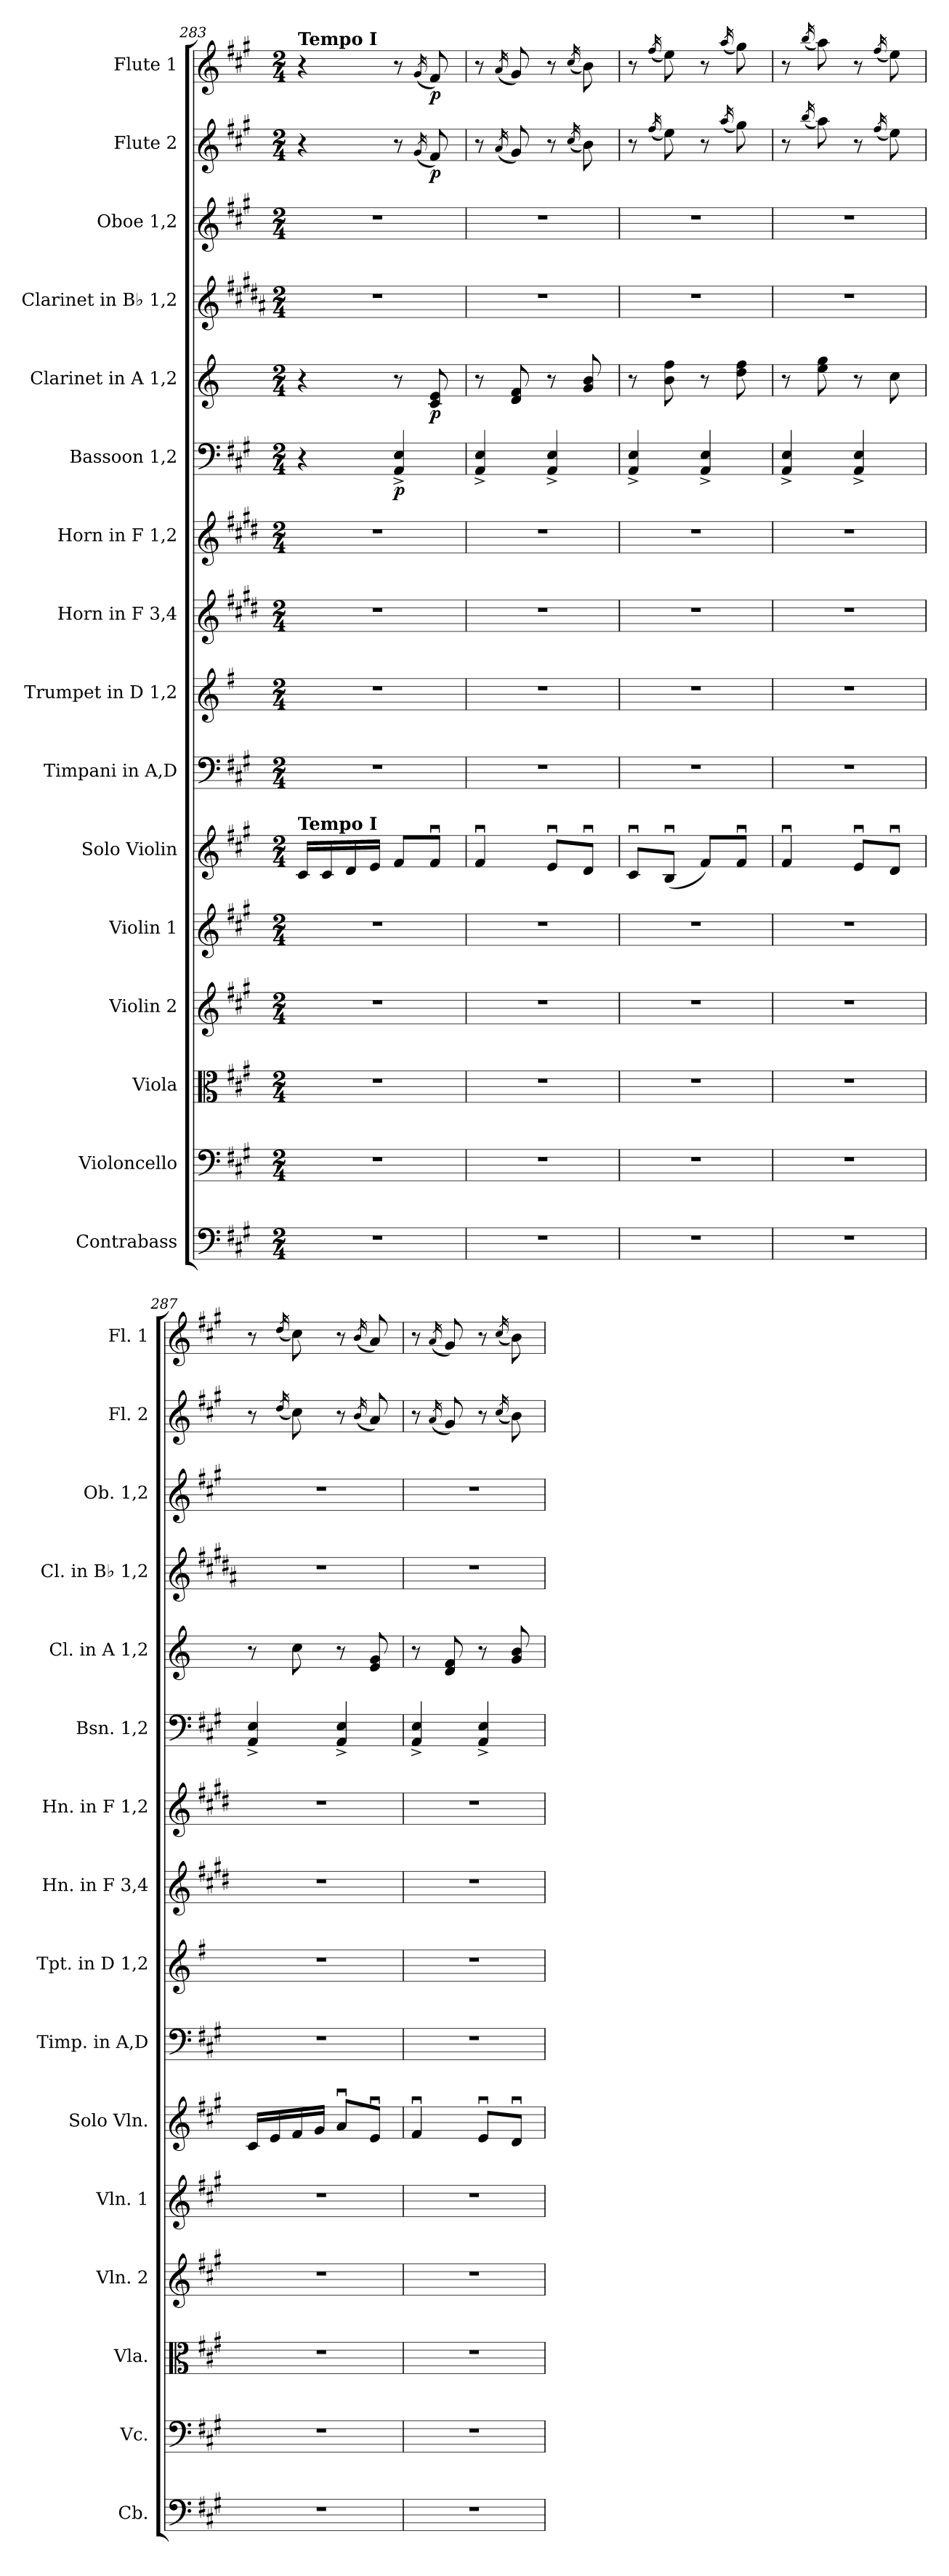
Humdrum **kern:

**kern	**kern	**kern	**kern	**kern	**kern	**kern	**kern	**kern	**kern	**kern	**dynam	**kern	**dynam	**kern	**kern	**kern	**dynam	**kern	**dynam
*part16	*part15	*part14	*part13	*part12	*part11	*part10	*part9	*part8	*part7	*part6	*part6	*part5	*part5	*part4	*part3	*part2	*part2	*part1	*part1
*staff16	*staff15	*staff14	*staff13	*staff12	*staff11	*staff10	*staff9	*staff8	*staff7	*staff6	*staff6	*staff5	*staff5	*staff4	*staff3	*staff2	*staff2	*staff1	*staff1
*I"Contrabass	*I"Violoncello	*I"Viola	*I"Violin 2	*I"Violin 1	*I"Solo Violin	*I"Timpani in A,D	*I"Trumpet in D 1,2	*I"Horn in F 3,4	*I"Horn in F 1,2	*I"Bassoon 1,2	*	*I"Clarinet in A 1,2	*	*I"Clarinet in B♭ 1,2	*I"Oboe 1,2	*I"Flute 2	*	*I"Flute 1	*
*I'Cb.	*I'Vc.	*I'Vla.	*I'Vln. 2	*I'Vln. 1	*I'Solo Vln.	*I'Timp. in A,D	*I'Tpt. in D 1,2	*I'Hn. in F 3,4	*I'Hn. in F 1,2	*I'Bsn. 1,2	*	*I'Cl. in A 1,2	*	*I'Cl. in B♭ 1,2	*I'Ob. 1,2	*I'Fl. 2	*	*I'Fl. 1	*
*clefF4	*clefF4	*clefC3	*clefG2	*clefG2	*clefG2	*clefF4	*clefG2	*clefG2	*clefG2	*clefF4	*	*clefG2	*	*clefG2	*clefG2	*clefG2	*	*clefG2	*
*ITrd7c12	*	*	*	*	*	*	*ITrd-1c-2	*ITrd4c7	*ITrd4c7	*	*	*ITrd2c3	*	*ITrd1c2	*	*	*	*	*
*k[f#c#g#]	*k[f#c#g#]	*k[f#c#g#]	*k[f#c#g#]	*k[f#c#g#]	*k[f#c#g#]	*k[f#c#g#]	*k[f#c#g#]	*k[f#c#g#]	*k[f#c#g#]	*k[f#c#g#]	*	*k[f#c#g#]	*	*k[f#c#g#]	*k[f#c#g#]	*k[f#c#g#]	*	*k[f#c#g#]	*
*M2/4	*M2/4	*M2/4	*M2/4	*M2/4	*M2/4	*M2/4	*M2/4	*M2/4	*M2/4	*M2/4	*	*M2/4	*	*M2/4	*M2/4	*M2/4	*	*M2/4	*
=283	=283	=283	=283	=283	=283	=283	=283	=283	=283	=283	=283	=283	=283	=283	=283	=283	=283	=283	=283
!	!	!	!	!	!	!	!	!	!	!	!	!	!	!	!	!	!	!LO:TX:a:B:t=Tempo I	!
!	!	!	!	!	!LO:TX:a:B:t=Tempo I	!	!	!	!	!	!	!	!	!	!	!	!	!	!
2r	2r	2r	2r	2r	16c#/LL	2r	2r	2r	2r	4r	.	4r	.	2r	2r	4r	.	4r	.
.	.	.	.	.	16c#/	.	.	.	.	.	.	.	.	.	.	.	.	.	.
.	.	.	.	.	16d/	.	.	.	.	.	.	.	.	.	.	.	.	.	.
.	.	.	.	.	16e/JJ	.	.	.	.	.	.	.	.	.	.	.	.	.	.
!	!	!	!	!	!	!	!	!	!	!	!LO:DY:b	!	!	!	!	!	!	!	!
.	.	.	.	.	8f#/L	.	.	.	.	4AA/^ 4E/^	p	8r	.	.	.	8r	.	8r	.
.	.	.	.	.	.	.	.	.	.	.	.	.	.	.	.	(<16qg#/	.	(<16qg#/	.
!	!	!	!	!	!	!	!	!	!	!	!	!	!LO:DY:b	!	!	!	!LO:DY:b	!	!LO:DY:b
.	.	.	.	.	8f#u/J	.	.	.	.	.	.	8A/ 8c#/	p	.	.	8f#/)	p	8f#/)	p
=284	=284	=284	=284	=284	=284	=284	=284	=284	=284	=284	=284	=284	=284	=284	=284	=284	=284	=284	=284
2r	2r	2r	2r	2r	4f#u/	2r	2r	2r	2r	4AA/^ 4E/^	.	8r	.	2r	2r	8r	.	8r	.
.	.	.	.	.	.	.	.	.	.	.	.	.	.	.	.	(<16qa/	.	(<16qa/	.
.	.	.	.	.	.	.	.	.	.	.	.	8B/ 8d/	.	.	.	8g#/)	.	8g#/)	.
.	.	.	.	.	8eu/L	.	.	.	.	4AA/^ 4E/^	.	8r	.	.	.	8r	.	8r	.
.	.	.	.	.	.	.	.	.	.	.	.	.	.	.	.	(<16qcc#/	.	(<16qcc#/	.
.	.	.	.	.	8du/J	.	.	.	.	.	.	8e/ 8g#/	.	.	.	8b\)	.	8b\)	.
=285	=285	=285	=285	=285	=285	=285	=285	=285	=285	=285	=285	=285	=285	=285	=285	=285	=285	=285	=285
2r	2r	2r	2r	2r	8c#u/L	2r	2r	2r	2r	4AA/^ 4E/^	.	8r	.	2r	2r	8r	.	8r	.
.	.	.	.	.	.	.	.	.	.	.	.	.	.	.	.	(<16qff#/	.	(<16qff#/	.
.	.	.	.	.	(<8Bu/J	.	.	.	.	.	.	8g#\ 8dd\	.	.	.	8ee\)	.	8ee\)	.
.	.	.	.	.	8f#/L)	.	.	.	.	4AA/^ 4E/^	.	8r	.	.	.	8r	.	8r	.
.	.	.	.	.	.	.	.	.	.	.	.	.	.	.	.	(<16qaa/	.	(<16qaa/	.
.	.	.	.	.	8f#u/J	.	.	.	.	.	.	8b\ 8dd\	.	.	.	8gg#\)	.	8gg#\)	.
!!LO:PB:g=z
=286	=286	=286	=286	=286	=286	=286	=286	=286	=286	=286	=286	=286	=286	=286	=286	=286	=286	=286	=286
2r	2r	2r	2r	2r	4f#u/	2r	2r	2r	2r	4AA/^ 4E/^	.	8r	.	2r	2r	8r	.	8r	.
.	.	.	.	.	.	.	.	.	.	.	.	.	.	.	.	(<16qbb/	.	(<16qbb/	.
.	.	.	.	.	.	.	.	.	.	.	.	8cc#\ 8ee\	.	.	.	8aa\)	.	8aa\)	.
.	.	.	.	.	8eu/L	.	.	.	.	4AA/^ 4E/^	.	8r	.	.	.	8r	.	8r	.
.	.	.	.	.	.	.	.	.	.	.	.	.	.	.	.	(<16qff#/	.	(<16qff#/	.
.	.	.	.	.	8du/J	.	.	.	.	.	.	8a\	.	.	.	8ee\)	.	8ee\)	.
=287	=287	=287	=287	=287	=287	=287	=287	=287	=287	=287	=287	=287	=287	=287	=287	=287	=287	=287	=287
2r	2r	2r	2r	2r	16c#/LL	2r	2r	2r	2r	4AA/^ 4E/^	.	8r	.	2r	2r	8r	.	8r	.
.	.	.	.	.	16e/	.	.	.	.	.	.	.	.	.	.	.	.	.	.
.	.	.	.	.	.	.	.	.	.	.	.	.	.	.	.	(<16qdd/	.	(<16qdd/	.
.	.	.	.	.	16f#/	.	.	.	.	.	.	8a\	.	.	.	8cc#\)	.	8cc#\)	.
.	.	.	.	.	16g#/JJ	.	.	.	.	.	.	.	.	.	.	.	.	.	.
.	.	.	.	.	8au/L	.	.	.	.	4AA/^ 4E/^	.	8r	.	.	.	8r	.	8r	.
.	.	.	.	.	.	.	.	.	.	.	.	.	.	.	.	(<16qb/	.	(<16qb/	.
.	.	.	.	.	8eu/J	.	.	.	.	.	.	8c#/ 8e/	.	.	.	8a/)	.	8a/)	.
=288	=288	=288	=288	=288	=288	=288	=288	=288	=288	=288	=288	=288	=288	=288	=288	=288	=288	=288	=288
2r	2r	2r	2r	2r	4f#u/	2r	2r	2r	2r	4AA/^ 4E/^	.	8r	.	2r	2r	8r	.	8r	.
.	.	.	.	.	.	.	.	.	.	.	.	.	.	.	.	(<16qa/	.	(<16qa/	.
.	.	.	.	.	.	.	.	.	.	.	.	8B/ 8d/	.	.	.	8g#/)	.	8g#/)	.
.	.	.	.	.	8eu/L	.	.	.	.	4AA/^ 4E/^	.	8r	.	.	.	8r	.	8r	.
.	.	.	.	.	.	.	.	.	.	.	.	.	.	.	.	(<16qcc#/	.	(<16qcc#/	.
.	.	.	.	.	8du/J	.	.	.	.	.	.	8e/ 8g#/	.	.	.	8b\)	.	8b\)	.
=	=	=	=	=	=	=	=	=	=	=	=	=	=	=	=	=	=	=	=
*-	*-	*-	*-	*-	*-	*-	*-	*-	*-	*-	*-	*-	*-	*-	*-	*-	*-	*-	*-
